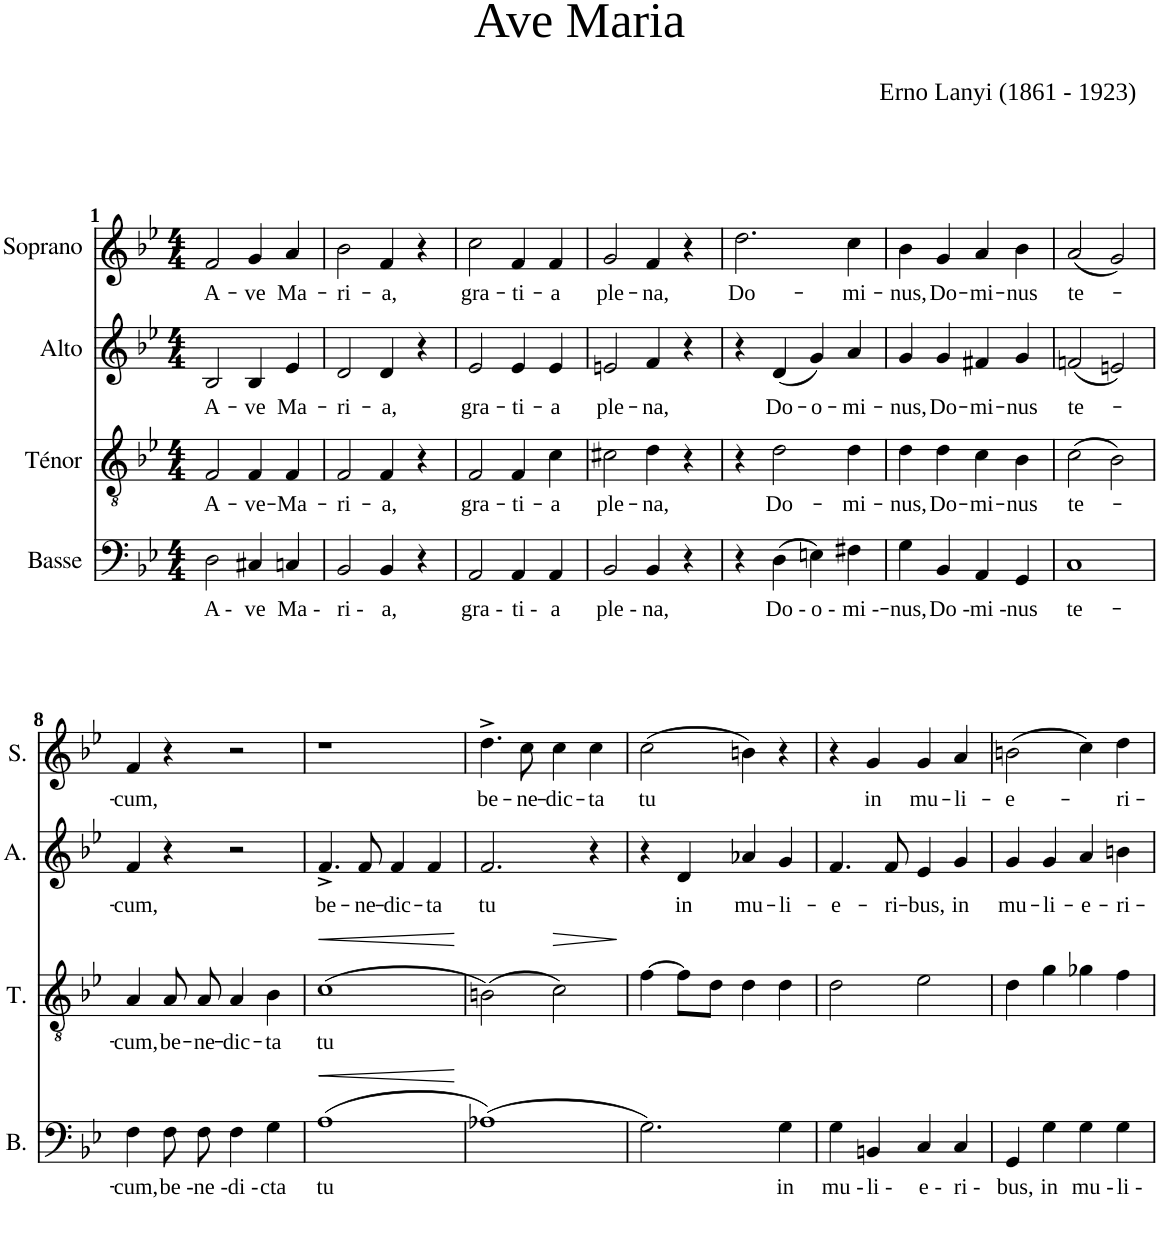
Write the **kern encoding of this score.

**kern	**text	**dynam	**kern	**text	**dynam	**kern	**text	**kern	**text
*part4	*part4	*part4	*part3	*part3	*part3	*part2	*part2	*part1	*part1
*staff4	*staff4	*staff4	*staff3	*staff3	*staff3	*staff2	*staff2	*staff1	*staff1
*I"Basse	*	*	*I"Ténor	*	*	*I"Alto	*	*I"Soprano	*
*I'B.	*	*	*I'T.	*	*	*I'A.	*	*I'S.	*
*clefF4	*	*	*clefGv2	*	*	*clefG2	*	*clefG2	*
*k[b-e-]	*	*	*k[b-e-]	*	*	*k[b-e-]	*	*k[b-e-]	*
*M4/4	*	*	*M4/4	*	*	*M4/4	*	*M4/4	*
=1	=1	=1	=1	=1	=1	=1	=1	=1	=1
!	!LO:LY:b	!	!	!LO:LY:b	!	!	!LO:LY:b	!	!LO:LY:b
2D\	A -	.	2F/	A-	.	2B-/	A-	2f/	A-
!	!LO:LY:b	!	!	!LO:LY:b	!	!	!LO:LY:b	!	!LO:LY:b
4C#X/	ve	.	4F/	-ve-	.	4B-/	-ve	4g/	-ve
!	!LO:LY:b	!	!	!LO:LY:b	!	!	!LO:LY:b	!	!LO:LY:b
4Cn/	Ma -	.	4F/	-Ma-	.	4e-/	Ma-	4a/	Ma-
=2	=2	=2	=2	=2	=2	=2	=2	=2	=2
!	!LO:LY:b	!	!	!LO:LY:b	!	!	!LO:LY:b	!	!LO:LY:b
2BB-/	ri -	.	2F/	-ri-	.	2d/	-ri-	2b-\	-ri-
!	!LO:LY:b	!	!	!LO:LY:b	!	!	!LO:LY:b	!	!LO:LY:b
4BB-/	a,	.	4F/	-a,	.	4d/	-a,	4f/	-a,
4r	.	.	4r	.	.	4r	.	4r	.
=3	=3	=3	=3	=3	=3	=3	=3	=3	=3
!	!LO:LY:b	!	!	!LO:LY:b	!	!	!LO:LY:b	!	!LO:LY:b
2AA/	gra -	.	2F/	gra-	.	2e-/	gra-	2cc\	gra-
!	!LO:LY:b	!	!	!LO:LY:b	!	!	!LO:LY:b	!	!LO:LY:b
4AA/	ti -	.	4F/	-ti-	.	4e-/	-ti-	4f/	-ti-
!	!LO:LY:b	!	!	!LO:LY:b	!	!	!LO:LY:b	!	!LO:LY:b
4AA/	a	.	4c\	-a	.	4e-/	-a	4f/	-a
=4	=4	=4	=4	=4	=4	=4	=4	=4	=4
!	!LO:LY:b	!	!	!LO:LY:b	!	!	!LO:LY:b	!	!LO:LY:b
2BB-/	ple -	.	2c#X\	ple-	.	2en/	ple-	2g/	ple-
!	!LO:LY:b	!	!	!LO:LY:b	!	!	!LO:LY:b	!	!LO:LY:b
4BB-/	na,	.	4d\	-na,	.	4f/	-na,	4f/	-na,
4r	.	.	4r	.	.	4r	.	4r	.
=5	=5	=5	=5	=5	=5	=5	=5	=5	=5
!	!	!	!	!	!	!	!	!	!LO:LY:b
4r	.	.	4r	.	.	4r	.	2.dd\	Do-
!	!LO:LY:b	!	!	!LO:LY:b	!	!	!LO:LY:b	!	!
(4D\	Do -	.	2d\	Do-	.	(4d/	Do-	.	.
!	!LO:LY:b	!	!	!	!	!	!LO:LY:b	!	!
4En\)	o -	.	.	.	.	4g/)	-o-	.	.
!	!LO:LY:b	!	!	!LO:LY:b	!	!	!LO:LY:b	!	!LO:LY:b
4F#X\	mi --	.	4d\	-mi-	.	4a/	-mi-	4cc\	-mi-
=6	=6	=6	=6	=6	=6	=6	=6	=6	=6
!	!LO:LY:b	!	!	!LO:LY:b	!	!	!LO:LY:b	!	!LO:LY:b
4G\	-nus,	.	4d\	-nus,	.	4g/	-nus,	4b-\	-nus,
!	!LO:LY:b	!	!	!LO:LY:b	!	!	!LO:LY:b	!	!LO:LY:b
4BB-/	Do -	.	4d\	Do-	.	4g/	Do-	4g/	Do-
!	!LO:LY:b	!	!	!LO:LY:b	!	!	!LO:LY:b	!	!LO:LY:b
4AA/	mi -	.	4c\	-mi-	.	4f#X/	-mi-	4a/	-mi-
!	!LO:LY:b	!	!	!LO:LY:b	!	!	!LO:LY:b	!	!LO:LY:b
4GG/	nus	.	4B-\	-nus	.	4g/	-nus	4b-\	-nus
=7	=7	=7	=7	=7	=7	=7	=7	=7	=7
!	!LO:LY:b	!	!	!LO:LY:b	!	!	!LO:LY:b	!	!LO:LY:b
1C	te-	.	(2c\	te-	.	(2fn/	te-	(2a/	te-
.	.	.	2B-\)	.	.	2en/)	.	2g/)	.
!!LO:LB:g=z
=8	=8	=8	=8	=8	=8	=8	=8	=8	=8
!	!LO:LY:b	!	!	!LO:LY:b	!	!	!LO:LY:b	!	!LO:LY:b
4F\	-cum,	.	4A/	-cum,	.	4f/	-cum,	4f/	-cum,
!	!LO:LY:b	!	!	!LO:LY:b	!	!	!	!	!
8F\L	be -	.	8A/	be-	.	4r	.	4r	.
!	!LO:LY:b	!	!	!LO:LY:b	!	!	!	!	!
8F\J	ne -	.	8A/	-ne-	.	.	.	.	.
!	!LO:LY:b	!	!	!LO:LY:b	!	!	!	!	!
4F\	di -	.	4A/	-dic-	.	2r	.	2r	.
!	!LO:LY:b	!	!	!LO:LY:b	!	!	!	!	!
4G\	cta	.	4B-\	-ta	.	.	.	.	.
=9	=9	=9	=9	=9	=9	=9	=9	=9	=9
!	!LO:LY:b	!LO:HP:b	!	!LO:LY:b	!LO:HP:b	!	!LO:LY:b	!	!
(1A	tu	<	(1c	tu	<	4.f^/	be-	1r	.
!	!	!	!	!	!	!	!LO:LY:b	!	!
.	.	.	.	.	.	8f/	-ne-	.	.
!	!	!	!	!	!	!	!LO:LY:b	!	!
.	.	.	.	.	.	4f/	-dic-	.	.
!	!	!	!	!	!	!	!LO:LY:b	!	!
.	.	.	.	.	.	4f/	-ta	.	.
.	.	[	.	.	[	.	.	.	.
=10	=10	=10	=10	=10	=10	=10	=10	=10	=10
!	!	!	!	!	!	!	!LO:LY:b	!	!LO:LY:b
(1A-X)	.	.	(2Bn\)	.	.	2.f/	tu	4.dd^\	be-
!	!	!	!	!	!	!	!	!	!LO:LY:b
.	.	.	.	.	.	.	.	8cc\	-ne-
!	!	!	!	!	!LO:HP:b	!	!	!	!LO:LY:b
.	.	.	2c\)	.	>	.	.	4cc\	-dic-
!	!	!	!	!	!	!	!	!	!LO:LY:b
.	.	.	.	.	.	4r	.	4cc\	-ta
.	.	.	.	.	]	.	.	.	.
=11	=11	=11	=11	=11	=11	=11	=11	=11	=11
!	!	!	!	!	!	!	!	!	!LO:LY:b
2.G\)	.	.	[4f\	.	.	4r	.	(2cc\	tu
!	!	!	!	!	!	!	!LO:LY:b	!	!
.	.	.	8f\L]	.	.	4d/	in	.	.
.	.	.	8d\J	.	.	.	.	.	.
!	!	!	!	!	!	!	!LO:LY:b	!	!
.	.	.	4d\	.	.	4a-X/	mu-	4bn\)	.
!	!LO:LY:b	!	!	!	!	!	!LO:LY:b	!	!
4G\	in	.	4d\	.	.	4g/	-li-	4r	.
=12	=12	=12	=12	=12	=12	=12	=12	=12	=12
!	!LO:LY:b	!	!	!	!	!	!LO:LY:b	!	!
4G\	mu -	.	2d\	.	.	4.f/	e-	4r	.
!	!LO:LY:b	!	!	!	!	!	!	!	!LO:LY:b
4BBn/	li -	.	.	.	.	.	.	4g/	in
!	!	!	!	!	!	!	!LO:LY:b	!	!
.	.	.	.	.	.	8f/	-ri-	.	.
!	!LO:LY:b	!	!	!	!	!	!LO:LY:b	!	!LO:LY:b
4C/	e -	.	2e-\	.	.	4e-/	-bus,	4g/	mu-
!	!LO:LY:b	!	!	!	!	!	!LO:LY:b	!	!LO:LY:b
4C/	ri -	.	.	.	.	4g/	in	4a/	-li-
=13	=13	=13	=13	=13	=13	=13	=13	=13	=13
!	!LO:LY:b	!	!	!	!	!	!LO:LY:b	!	!LO:LY:b
4GG/	bus,	.	4d\	.	.	4g/	mu-	(2bn\	-e-
!	!LO:LY:b	!	!	!	!	!	!LO:LY:b	!	!
4G\	in	.	4g\	.	.	4g/	-li-	.	.
!	!LO:LY:b	!	!	!	!	!	!LO:LY:b	!	!
4G\	mu -	.	4g-X\	.	.	4a/	-e-	4cc\)	.
!	!LO:LY:b	!	!	!	!	!	!LO:LY:b	!	!LO:LY:b
4G\	li -	.	4f\	.	.	4bn\	-ri-	4dd\	-ri-
=	=	=	=	=	=	=	=	=	=
*-	*-	*-	*-	*-	*-	*-	*-	*-	*-
